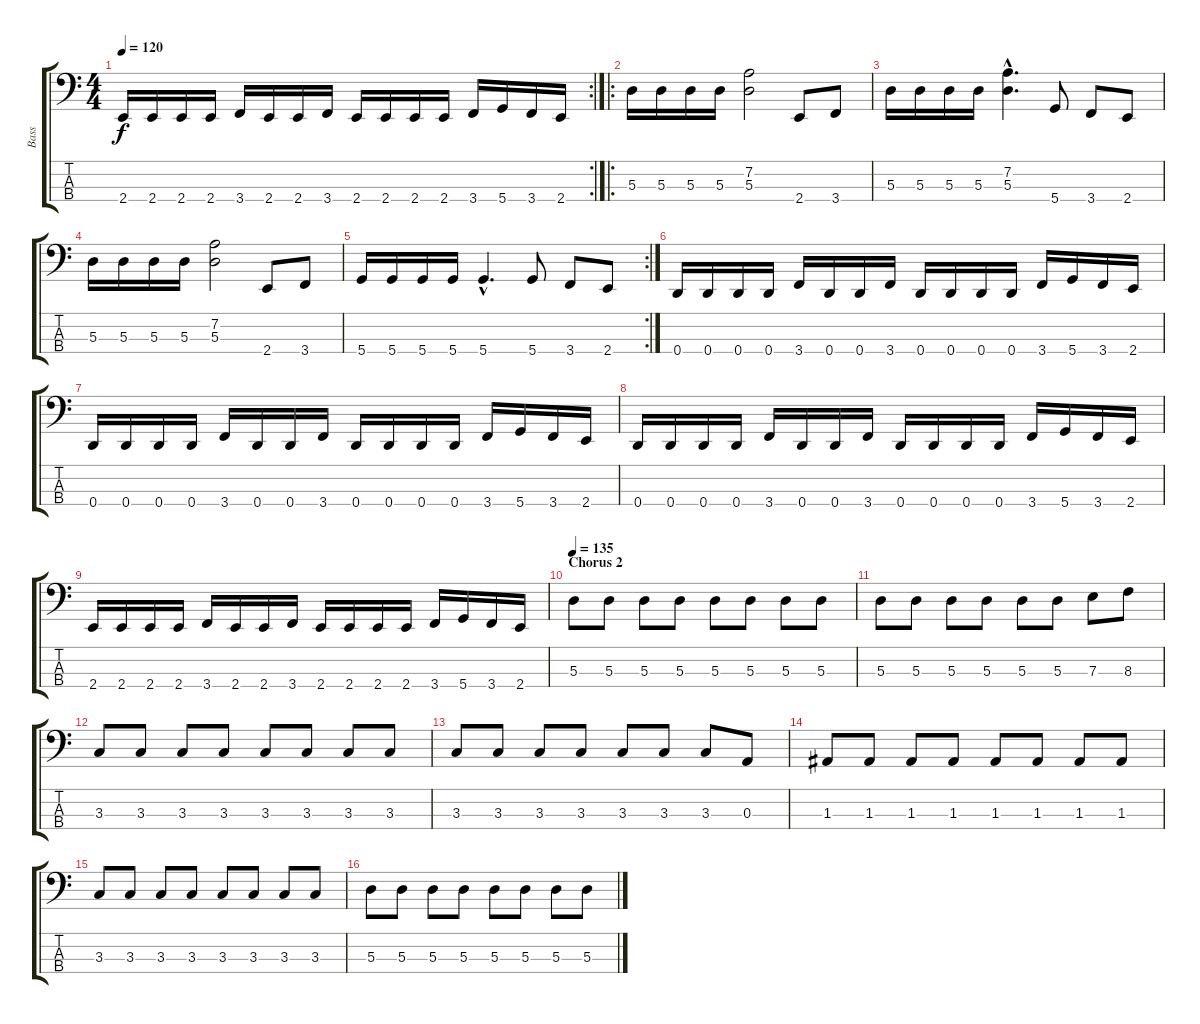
\track ("Bass" "Bass") {instrument electricbasspick}
\staff {score tabs}
\tuning (G2 D2 A1 D1) {hide}
\rc 2
\ts (4 4)
\tempo 120
\clef f4
\ks c
2.4.16{dy f} 2.4.16 2.4.16 2.4.16 3.4.16 2.4.16 2.4.16 3.4.16 2.4.16 2.4.16 2.4.16 2.4.16 3.4.16 5.4.16 3.4.16 2.4.16 |
\ro
5.3.16 5.3.16 5.3.16 5.3.16 (7.2 5.3).2 2.4.8 3.4.8 |
5.3.16 5.3.16 5.3.16 5.3.16 (7.2{hac} 5.3{hac}).4{d} 5.4.8 3.4.8 2.4.8 |
5.3.16 5.3.16 5.3.16 5.3.16 (7.2 5.3).2 2.4.8 3.4.8 |
\rc 2
5.4.16 5.4.16 5.4.16 5.4.16 5.4{hac}.4{d} 5.4.8 3.4.8 2.4.8 |
0.4.16 0.4.16 0.4.16 0.4.16 3.4.16 0.4.16 0.4.16 3.4.16 0.4.16 0.4.16 0.4.16 0.4.16 3.4.16 5.4.16 3.4.16 2.4.16 |
0.4.16 0.4.16 0.4.16 0.4.16 3.4.16 0.4.16 0.4.16 3.4.16 0.4.16 0.4.16 0.4.16 0.4.16 3.4.16 5.4.16 3.4.16 2.4.16 |
0.4.16 0.4.16 0.4.16 0.4.16 3.4.16 0.4.16 0.4.16 3.4.16 0.4.16 0.4.16 0.4.16 0.4.16 3.4.16 5.4.16 3.4.16 2.4.16 |
2.4.16 2.4.16 2.4.16 2.4.16 3.4.16 2.4.16 2.4.16 3.4.16 2.4.16 2.4.16 2.4.16 2.4.16 3.4.16 5.4.16 3.4.16 2.4.16 |
\section ("" "Chorus 2")
\tempo 135
5.3.8 5.3.8 5.3.8 5.3.8 5.3.8 5.3.8 5.3.8 5.3.8 |
5.3.8 5.3.8 5.3.8 5.3.8 5.3.8 5.3.8 7.3.8 8.3.8 |
3.3.8 3.3.8 3.3.8 3.3.8 3.3.8 3.3.8 3.3.8 3.3.8 |
3.3.8 3.3.8 3.3.8 3.3.8 3.3.8 3.3.8 3.3.8 0.3.8 |
1.3.8 1.3.8 1.3.8 1.3.8 1.3.8 1.3.8 1.3.8 1.3.8 |
3.3.8 3.3.8 3.3.8 3.3.8 3.3.8 3.3.8 3.3.8 3.3.8 |
5.3.8 5.3.8 5.3.8 5.3.8 5.3.8 5.3.8 5.3.8 5.3.8
